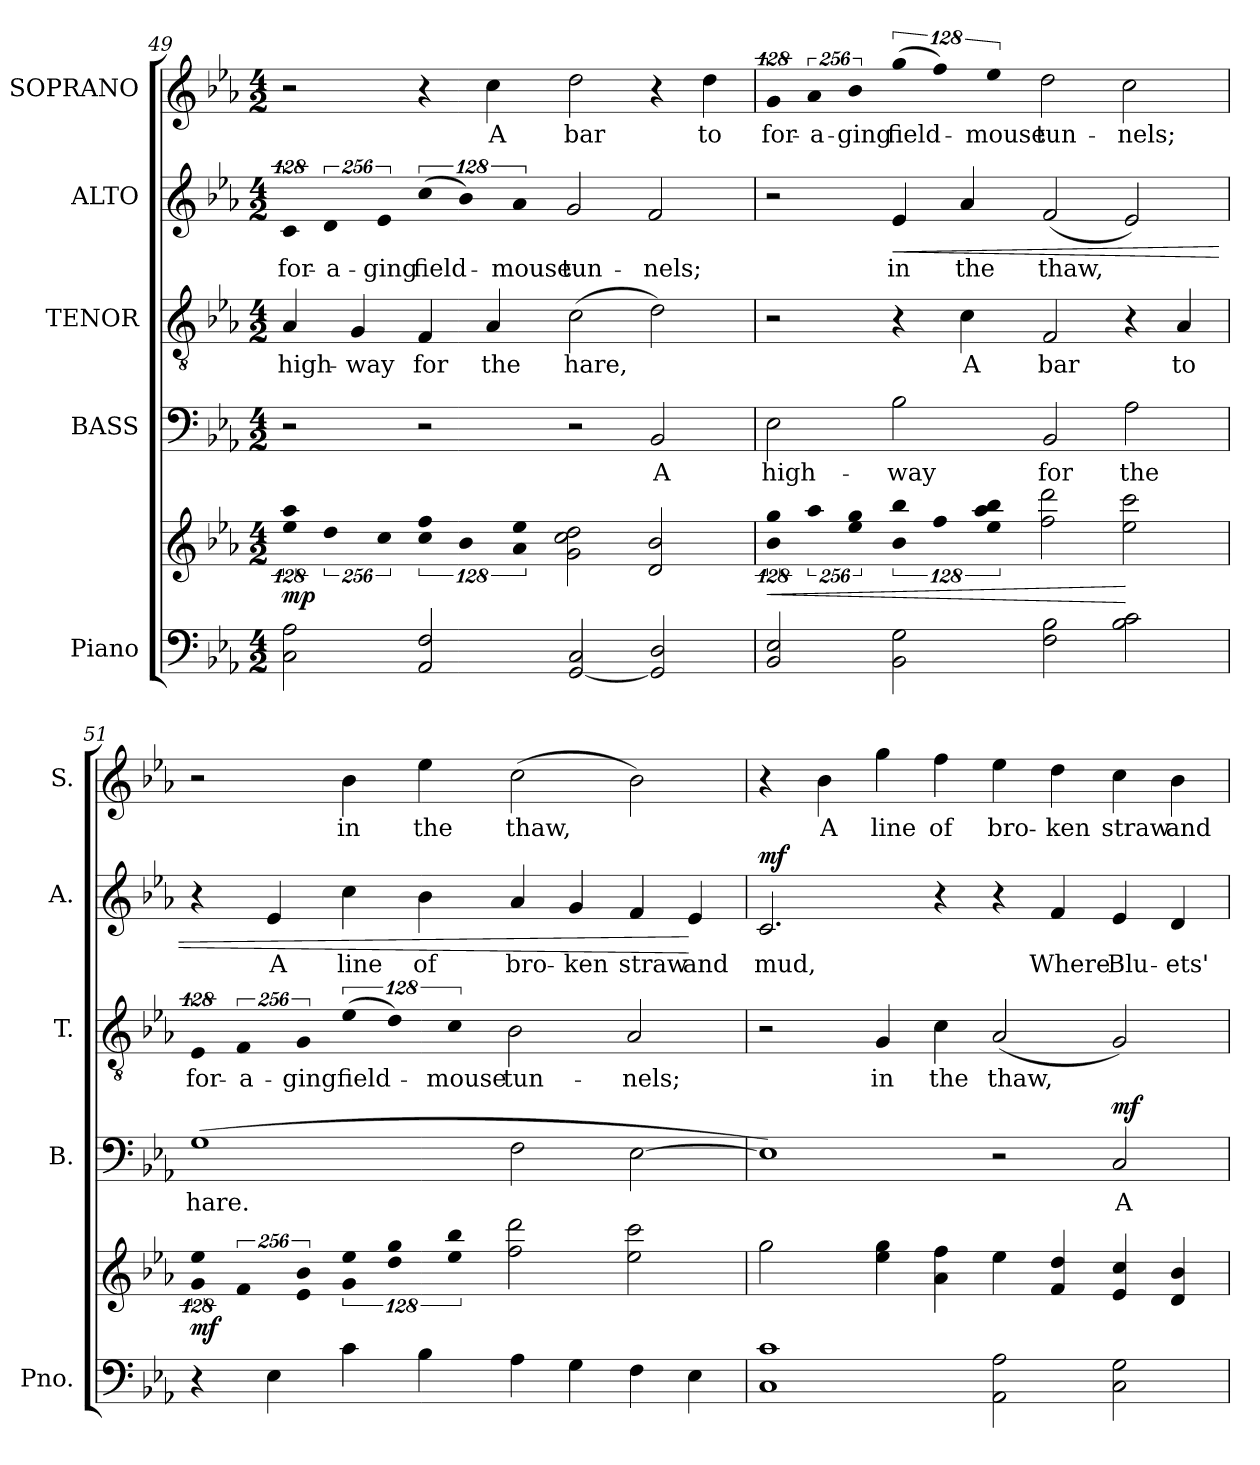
**kern	**kern	**dynam	**kern	**text	**dynam	**kern	**text	**kern	**text	**dynam	**kern	**text
*part5	*part5	*part5	*part4	*part4	*part4	*part3	*part3	*part2	*part2	*part2	*part1	*part1
*staff6	*staff5	*staff5/6	*staff4	*staff4	*staff4	*staff3	*staff3	*staff2	*staff2	*staff2	*staff1	*staff1
*I"Piano	*	*	*I"BASS	*	*	*I"TENOR	*	*I"ALTO	*	*	*I"SOPRANO	*
*I'Pno.	*	*	*I'B.	*	*	*I'T.	*	*I'A.	*	*	*I'S.	*
*clefF4	*clefG2	*	*clefF4	*	*	*clefGv2	*	*clefG2	*	*	*clefG2	*
*	*	*	*	*	*	*ITrd7c12	*	*	*	*	*	*
*k[b-e-a-]	*k[b-e-a-]	*	*k[b-e-a-]	*	*	*k[b-e-a-]	*	*k[b-e-a-]	*	*	*k[b-e-a-]	*
*E-:	*E-:	*	*E-:	*	*	*E-:	*	*E-:	*	*	*E-:	*
*M4/2	*M4/2	*	*M4/2	*	*	*M4/2	*	*M4/2	*	*	*M4/2	*
=49	=49	=49	=49	=49	=49	=49	=49	=49	=49	=49	=49	=49
!	!LO:N:vis=4	!	!	!	!	!	!	!	!	!	!	!
!	!	!	!	!	!	!	!LO:LY:b:color=#000000	!LO:N:vis=4	!	!	!	!
!	!	!	!	!	!	!	!	!	!LO:LY:b:color=#000000	!	!	!
2Ci\ 2A-i	512%85ee-i\ 512%85aa-i	mp	2r	.	.	4AA-i/	high-	512%85ci/	for-	.	2r	.
!	!LO:N:vis=4	!	!	!	!	!	!	!LO:N:vis=4	!	!	!	!
!	!	!	!	!	!	!	!	!	!LO:LY:b:color=#000000	!	!	!
.	1024%171ddi\	.	.	.	.	.	.	1024%171di/	-a-	.	.	.
!	!	!	!	!	!	!	!LO:LY:b:color=#000000	!	!	!	!	!
.	.	.	.	.	.	4GGi/	-way	.	.	.	.	.
!	!LO:N:vis=4	!	!	!	!	!	!	!LO:N:vis=4	!	!	!	!
!	!	!	!	!	!	!	!	!	!LO:LY:b:color=#000000	!	!	!
.	1024%171cci\	.	.	.	.	.	.	1024%171e-i/	-ging	.	.	.
!	!LO:N:vis=4	!	!	!	!	!	!	!	!	!	!	!
!	!	!	!	!	!	!	!LO:LY:b:color=#000000	!LO:N:vis=4	!	!	!	!
!	!	!	!	!	!	!	!	!	!LO:LY:b:color=#000000	!	!	!
2AA-i/ 2Fi	512%85cci\ 512%85ffi	.	2r	.	.	4FFi/	for	(512%85cci\	field-	.	4r	.
!	!LO:N:vis=4	!	!	!	!	!	!	!LO:N:vis=4	!	!	!	!
.	1024%171b-i\	.	.	.	.	.	.	1024%171b-i\)	.	.	.	.
!	!	!	!	!	!	!	!LO:LY:b:color=#000000	!	!	!	!	!
!	!	!	!	!	!	!	!	!	!	!	!	!LO:LY:b:color=#000000
.	.	.	.	.	.	4AA-i/	the	.	.	.	4cci\	A
!	!LO:N:vis=4	!	!	!	!	!	!	!LO:N:vis=4	!	!	!	!
!	!	!	!	!	!	!	!	!	!LO:LY:b:color=#000000	!	!	!
.	1024%171a-i\ 1024%171ee-i	.	.	.	.	.	.	1024%171a-i/	-mouse	.	.	.
!	!	!	!	!	!	!	!LO:LY:b:color=#000000	!	!	!	!	!
!	!	!	!	!	!	!	!	!	!LO:LY:b:color=#000000	!	!	!
!	!	!	!	!	!	!	!	!	!	!	!	!LO:LY:b:color=#000000
[<2GGi/ 2Ci	2gi\ 2cci 2ddi	.	2r	.	.	(2Ci\	hare,	2gi/	tun-	.	2ddi\	bar
!	!	!	!	!LO:LY:b:color=#000000	!	!	!	!	!	!	!	!
!	!	!	!	!	!	!	!	!	!LO:LY:b:color=#000000	!	!	!
2GGi/] 2Di	2di/ 2b-i	.	2BB-i/	A	.	2Di\)	.	2fi/	-nels;	.	4r	.
!	!	!	!	!	!	!	!	!	!	!	!	!LO:LY:b:color=#000000
.	.	.	.	.	.	.	.	.	.	.	4ddi\	to
=50	=50	=50	=50	=50	=50	=50	=50	=50	=50	=50	=50	=50
!	!LO:N:vis=4	!LO:HP:b	!	!	!	!	!	!	!	!	!	!
!	!	!	!	!LO:LY:b:color=#000000	!	!	!	!	!	!	!LO:N:vis=4	!
!	!	!	!	!	!	!	!	!	!	!	!	!LO:LY:b:color=#000000
2BB-i/ 2E-i	512%85b-i\ 512%85ggi	<	2E-i\	high-	.	2r	.	2r	.	.	512%85gi/	for-
!	!LO:N:vis=4	!	!	!	!	!	!	!	!	!	!LO:N:vis=4	!
!	!	!	!	!	!	!	!	!	!	!	!	!LO:LY:b:color=#000000
.	1024%171aa-i\	.	.	.	.	.	.	.	.	.	1024%171a-i/	-a-
!	!LO:N:vis=4	!	!	!	!	!	!	!	!	!	!LO:N:vis=4	!
!	!	!	!	!	!	!	!	!	!	!	!	!LO:LY:b:color=#000000
.	1024%171ee-i\ 1024%171ggi	.	.	.	.	.	.	.	.	.	1024%171b-i\	-ging
!	!LO:N:vis=4	!	!	!	!	!	!	!	!	!	!	!
!	!	!	!	!LO:LY:b:color=#000000	!	!	!	!	!	!	!	!
!	!	!	!	!	!	!	!	!	!LO:LY:b:color=#000000	!LO:HP:b	!LO:N:vis=4	!
!	!	!	!	!	!	!	!	!	!	!	!	!LO:LY:b:color=#000000
2BB-i\ 2Gi	512%85b-i\ 512%85bb-i	.	2B-i\	-way	.	4r	.	4e-i/	in	<	(512%85ggi\	field-
!	!LO:N:vis=4	!	!	!	!	!	!	!	!	!	!LO:N:vis=4	!
.	1024%171ffi\	.	.	.	.	.	.	.	.	.	1024%171ffi\)	.
!	!	!	!	!	!	!	!LO:LY:b:color=#000000	!	!	!	!	!
!	!	!	!	!	!	!	!	!	!LO:LY:b:color=#000000	!	!	!
.	.	.	.	.	.	4Ci\	A	4a-i/	the	.	.	.
!	!LO:N:vis=4	!	!	!	!	!	!	!	!	!	!LO:N:vis=4	!
!	!	!	!	!	!	!	!	!	!	!	!	!LO:LY:b:color=#000000
.	1024%171ee-i\ 1024%171aa-i 1024%171bb-i	.	.	.	.	.	.	.	.	.	1024%171ee-i\	-mouse
!	!	!	!	!LO:LY:b:color=#000000	!	!	!	!	!	!	!	!
!	!	!	!	!	!	!	!LO:LY:b:color=#000000	!	!	!	!	!
!	!	!	!	!	!	!	!	!	!LO:LY:b:color=#000000	!	!	!
!	!	!	!	!	!	!	!	!	!	!	!	!LO:LY:b:color=#000000
2Fi\ 2B-i	2ffi\ 2dddi	.	2BB-i/	for	.	2FFi/	bar	(2fi/	thaw,	.	2ddi\	tun-
!	!	!	!	!LO:LY:b:color=#000000	!	!	!	!	!	!	!	!
!	!	!	!	!	!	!	!	!	!	!	!	!LO:LY:b:color=#000000
2B-i\ 2ci	2ee-i\ 2ccci	[	2A-i\	the	.	4r	.	2e-i/)	.	.	2cci\	-nels;
!	!	!	!	!	!	!	!LO:LY:b:color=#000000	!	!	!	!	!
.	.	.	.	.	.	4AA-i/	to	.	.	.	.	.
!!LO:PB:g=z
=51	=51	=51	=51	=51	=51	=51	=51	=51	=51	=51	=51	=51
!	!LO:N:vis=4	!	!	!	!	!	!	!	!	!	!	!
!	!	!	!	!LO:LY:b:color=#000000	!	!LO:N:vis=4	!	!	!	!	!	!
!	!	!	!	!	!	!	!LO:LY:b:color=#000000	!	!	!	!	!
4r	512%85gi\ 512%85ee-i	mf	(1Gi	hare.	.	512%85EE-i/	for-	4r	.	.	2r	.
!	!LO:N:vis=4	!	!	!	!	!LO:N:vis=4	!	!	!	!	!	!
!	!	!	!	!	!	!	!LO:LY:b:color=#000000	!	!	!	!	!
.	1024%171fi/	.	.	.	.	1024%171FFi/	-a-	.	.	.	.	.
!	!	!	!	!	!	!	!	!	!LO:LY:b:color=#000000	!	!	!
4E-i\	.	.	.	.	.	.	.	4e-i/	A	.	.	.
!	!LO:N:vis=4	!	!	!	!	!LO:N:vis=4	!	!	!	!	!	!
!	!	!	!	!	!	!	!LO:LY:b:color=#000000	!	!	!	!	!
.	1024%171e-i/ 1024%171b-i	.	.	.	.	1024%171GGi/	-ging	.	.	.	.	.
!	!LO:N:vis=4	!	!	!	!	!LO:N:vis=4	!	!	!	!	!	!
!	!	!	!	!	!	!	!LO:LY:b:color=#000000	!	!	!	!	!
!	!	!	!	!	!	!	!	!	!LO:LY:b:color=#000000	!	!	!
!	!	!	!	!	!	!	!	!	!	!	!	!LO:LY:b:color=#000000
4ci\	512%85gi\ 512%85ee-i	.	.	.	.	(512%85E-i\	field-	4cci\	line	.	4b-i\	in
!	!LO:N:vis=4	!	!	!	!	!LO:N:vis=4	!	!	!	!	!	!
.	1024%171ddi\ 1024%171ggi	.	.	.	.	1024%171Di\)	.	.	.	.	.	.
!	!	!	!	!	!	!	!	!	!LO:LY:b:color=#000000	!	!	!
!	!	!	!	!	!	!	!	!	!	!	!	!LO:LY:b:color=#000000
4B-i\	.	.	.	.	.	.	.	4b-i\	of	.	4ee-i\	the
!	!LO:N:vis=4	!	!	!	!	!LO:N:vis=4	!	!	!	!	!	!
!	!	!	!	!	!	!	!LO:LY:b:color=#000000	!	!	!	!	!
.	1024%171ee-i\ 1024%171bb-i	.	.	.	.	1024%171Ci\	-mouse	.	.	.	.	.
!	!	!	!	!	!	!	!LO:LY:b:color=#000000	!	!	!	!	!
!	!	!	!	!	!	!	!	!	!LO:LY:b:color=#000000	!	!	!
!	!	!	!	!	!	!	!	!	!	!	!	!LO:LY:b:color=#000000
4A-i\	2ffi\ 2dddi	.	2Fi\	.	.	2BB-i\	tun-	4a-i/	bro-	.	(2cci\	thaw,
!	!	!	!	!	!	!	!	!	!LO:LY:b:color=#000000	!	!	!
4Gi\	.	.	.	.	.	.	.	4gi/	-ken	.	.	.
!	!	!	!	!	!	!	!LO:LY:b:color=#000000	!	!	!	!	!
!	!	!	!	!	!	!	!	!	!LO:LY:b:color=#000000	!	!	!
4Fi\	2ee-i\ 2ccci	.	[>2E-i\	.	.	2AA-i/	-nels;	4fi/	straw	.	2b-i\)	.
!	!	!	!	!	!	!	!	!	!LO:LY:b:color=#000000	!	!	!
4E-i\	.	.	.	.	.	.	.	4e-i/	and	[	.	.
=52	=52	=52	=52	=52	=52	=52	=52	=52	=52	=52	=52	=52
!	!	!	!	!	!	!	!	!	!LO:LY:b:color=#000000	!	!	!
1Ci 1ci	2ggi\	.	1E-i])	.	.	2r	.	2.ci/	mud,	mf	4r	.
!	!	!	!	!	!	!	!	!	!	!	!	!LO:LY:b:color=#000000
.	.	.	.	.	.	.	.	.	.	.	4b-i\	A
!	!	!	!	!	!	!	!LO:LY:b:color=#000000	!	!	!	!	!
!	!	!	!	!	!	!	!	!	!	!	!	!LO:LY:b:color=#000000
.	4ee-i\ 4ggi	.	.	.	.	4GGi/	in	.	.	.	4ggi\	line
!	!	!	!	!	!	!	!LO:LY:b:color=#000000	!	!	!	!	!
!	!	!	!	!	!	!	!	!	!	!	!	!LO:LY:b:color=#000000
.	4a-i\ 4ffi	.	.	.	.	4Ci\	the	4r	.	.	4ffi\	of
!	!	!	!	!	!	!	!LO:LY:b:color=#000000	!	!	!	!	!
!	!	!	!	!	!	!	!	!	!	!	!	!LO:LY:b:color=#000000
2AA-i\ 2A-i	4ee-i\	.	2r	.	.	(2AA-i/	thaw,	4r	.	.	4ee-i\	bro-
!	!	!	!	!	!	!	!	!	!LO:LY:b:color=#000000	!	!	!
!	!	!	!	!	!	!	!	!	!	!	!	!LO:LY:b:color=#000000
.	4fi/ 4ddi	.	.	.	.	.	.	4fi/	Where	.	4ddi\	-ken
!	!	!	!	!LO:LY:b:color=#000000	!	!	!	!	!	!	!	!
!	!	!	!	!	!	!	!	!	!LO:LY:b:color=#000000	!	!	!
!	!	!	!	!	!	!	!	!	!	!	!	!LO:LY:b:color=#000000
2Ci\ 2Gi	4e-i/ 4cci	.	2Ci/	A	mf	2GGi/)	.	4e-i/	Blu-	.	4cci\	straw
!	!	!	!	!	!	!	!	!	!LO:LY:b:color=#000000	!	!	!
!	!	!	!	!	!	!	!	!	!	!	!	!LO:LY:b:color=#000000
.	4di/ 4b-i	.	.	.	.	.	.	4di/	-ets'	.	4b-i\	and
=	=	=	=	=	=	=	=	=	=	=	=	=
*-	*-	*-	*-	*-	*-	*-	*-	*-	*-	*-	*-	*-
